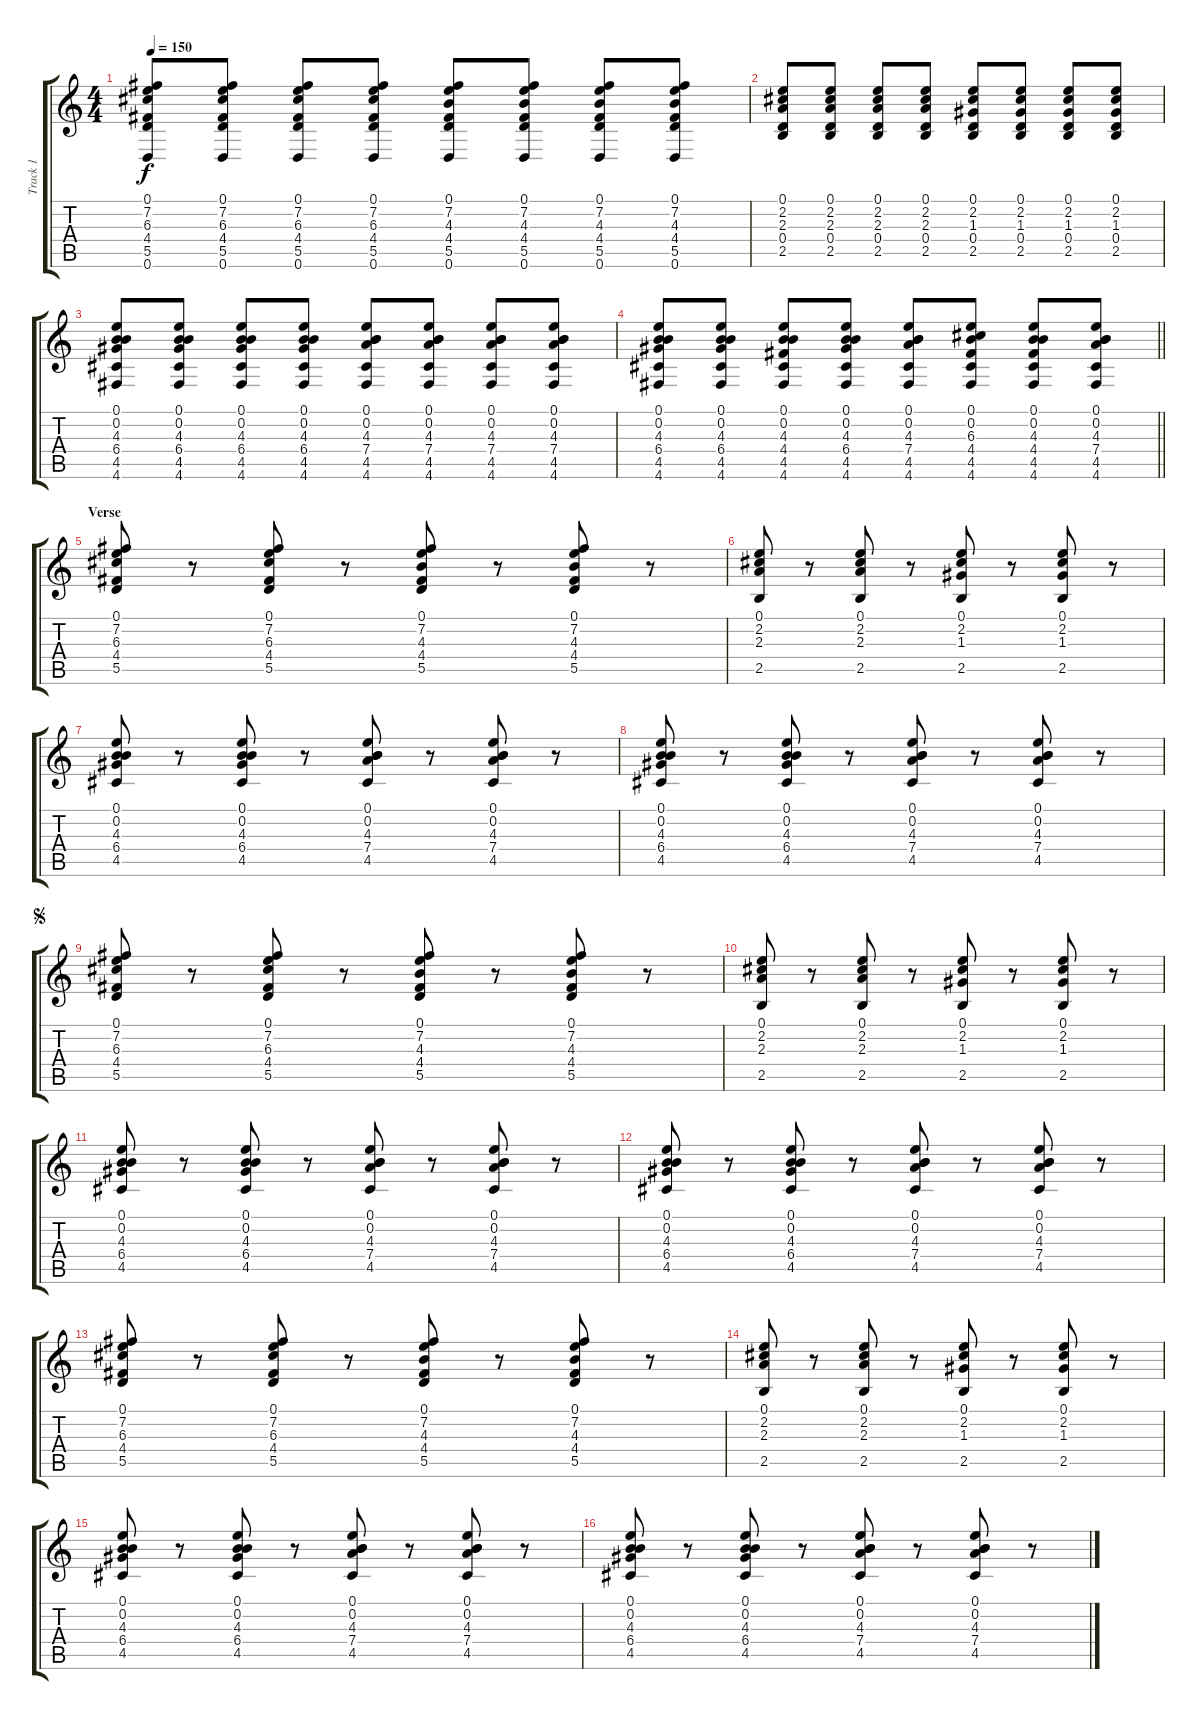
\track ("Track 1" "Track 1") {instrument electricguitarclean}
\staff {score tabs}
\tuning (E4 B3 G3 D3 A2 D2) {hide}
\ts (4 4)
\tempo 150
\clef g2
\ks c
(0.1 7.2 6.3 4.4 5.5 0.6).8{dy f} (0.1 7.2 6.3 4.4 5.5 0.6).8 (0.1 7.2 6.3 4.4 5.5 0.6).8 (0.1 7.2 6.3 4.4 5.5 0.6).8 (0.1 7.2 4.3 4.4 5.5 0.6).8 (0.1 7.2 4.3 4.4 5.5 0.6).8 (0.1 7.2 4.3 4.4 5.5 0.6).8 (0.1 7.2 4.3 4.4 5.5 0.6).8 |
(0.1 2.2 2.3 0.4 2.5).8 (0.1 2.2 2.3 0.4 2.5).8 (0.1 2.2 2.3 0.4 2.5).8 (0.1 2.2 2.3 0.4 2.5).8 (0.1 2.2 1.3 0.4 2.5).8 (0.1 2.2 1.3 0.4 2.5).8 (0.1 2.2 1.3 0.4 2.5).8 (0.1 2.2 1.3 0.4 2.5).8 |
(0.1 0.2 4.3 6.4 4.5 4.6).8 (0.1 0.2 4.3 6.4 4.5 4.6).8 (0.1 0.2 4.3 6.4 4.5 4.6).8 (0.1 0.2 4.3 6.4 4.5 4.6).8 (0.1 0.2 4.3 7.4 4.5 4.6).8 (0.1 0.2 4.3 7.4 4.5 4.6).8 (0.1 0.2 4.3 7.4 4.5 4.6).8 (0.1 0.2 4.3 7.4 4.5 4.6).8 |
\barLineRight lightlight
(0.1 0.2 4.3 6.4 4.5 4.6).8 (0.1 0.2 4.3 6.4 4.5 4.6).8 (0.1 0.2 4.3 4.4 4.5 4.6).8 (0.1 0.2 4.3 6.4 4.5 4.6).8 (0.1 0.2 4.3 7.4 4.5 4.6).8 (0.1 0.2 6.3 4.4 4.5 4.6).8 (0.1 0.2 4.3 4.4 4.5 4.6).8 (0.1 0.2 4.3 7.4 4.5 4.6).8 |
\section ("" "Verse")
(0.1 7.2 6.3 4.4 5.5).8{instrument overdrivenguitar} r.8 (0.1 7.2 6.3 4.4 5.5).8 r.8 (0.1 7.2 4.3 4.4 5.5).8 r.8 (0.1 7.2 4.3 4.4 5.5).8 r.8 |
(0.1 2.2 2.3 2.5).8 r.8 (0.1 2.2 2.3 2.5).8 r.8 (0.1 2.2 1.3 2.5).8 r.8 (0.1 2.2 1.3 2.5).8 r.8 |
(0.1 0.2 4.3 6.4 4.5).8 r.8 (0.1 0.2 4.3 6.4 4.5).8 r.8 (0.1 0.2 4.3 7.4 4.5).8 r.8 (0.1 0.2 4.3 7.4 4.5).8 r.8 |
(0.1 0.2 4.3 6.4 4.5).8 r.8 (0.1 0.2 4.3 6.4 4.5).8 r.8 (0.1 0.2 4.3 7.4 4.5).8 r.8 (0.1 0.2 4.3 7.4 4.5).8 r.8 |
\jump segno
(0.1 7.2 6.3 4.4 5.5).8{instrument overdrivenguitar} r.8 (0.1 7.2 6.3 4.4 5.5).8 r.8 (0.1 7.2 4.3 4.4 5.5).8 r.8 (0.1 7.2 4.3 4.4 5.5).8 r.8 |
(0.1 2.2 2.3 2.5).8 r.8 (0.1 2.2 2.3 2.5).8 r.8 (0.1 2.2 1.3 2.5).8 r.8 (0.1 2.2 1.3 2.5).8 r.8 |
(0.1 0.2 4.3 6.4 4.5).8 r.8 (0.1 0.2 4.3 6.4 4.5).8 r.8 (0.1 0.2 4.3 7.4 4.5).8 r.8 (0.1 0.2 4.3 7.4 4.5).8 r.8 |
(0.1 0.2 4.3 6.4 4.5).8 r.8 (0.1 0.2 4.3 6.4 4.5).8 r.8 (0.1 0.2 4.3 7.4 4.5).8 r.8 (0.1 0.2 4.3 7.4 4.5).8 r.8 |
(0.1 7.2 6.3 4.4 5.5).8{instrument overdrivenguitar} r.8 (0.1 7.2 6.3 4.4 5.5).8 r.8 (0.1 7.2 4.3 4.4 5.5).8 r.8 (0.1 7.2 4.3 4.4 5.5).8 r.8 |
(0.1 2.2 2.3 2.5).8 r.8 (0.1 2.2 2.3 2.5).8 r.8 (0.1 2.2 1.3 2.5).8 r.8 (0.1 2.2 1.3 2.5).8 r.8 |
(0.1 0.2 4.3 6.4 4.5).8 r.8 (0.1 0.2 4.3 6.4 4.5).8 r.8 (0.1 0.2 4.3 7.4 4.5).8 r.8 (0.1 0.2 4.3 7.4 4.5).8 r.8 |
(0.1 0.2 4.3 6.4 4.5).8 r.8 (0.1 0.2 4.3 6.4 4.5).8 r.8 (0.1 0.2 4.3 7.4 4.5).8 r.8 (0.1 0.2 4.3 7.4 4.5).8 r.8
